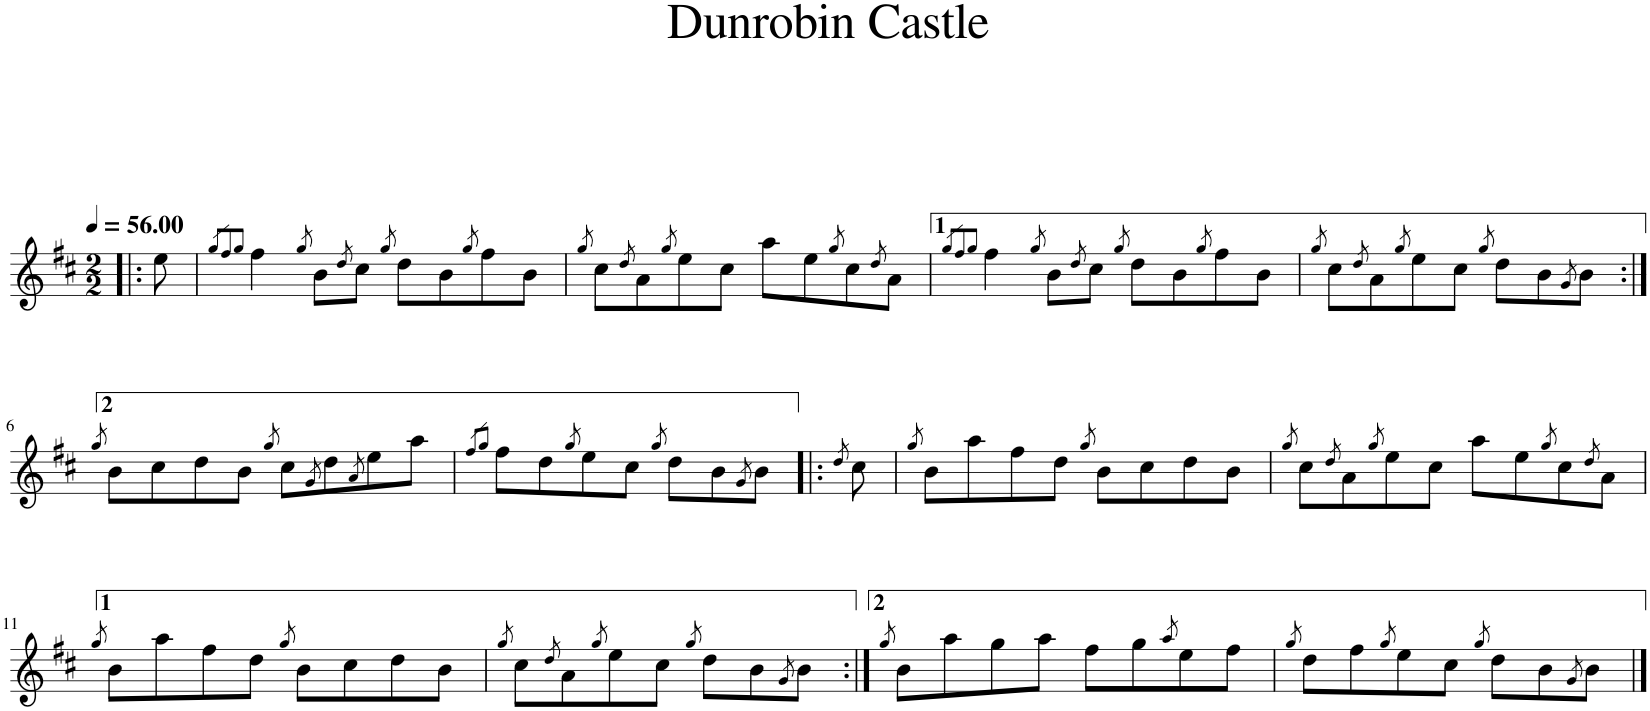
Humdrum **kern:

**kern
*part1
*staff1
*I"Bagpipe
*I'Bagp.
*clefG2
*k[f#c#]
*D:
*M2/2
*MM56
=1!|:
8ee\
=2
8qgg/L
8qff#/
8qgg/J
4ff#\
8qgg/
8b\L
8qdd/
8cc#\J
8qgg/
8dd\L
8b\
8qgg/
8ff#\
8b\J
=3
8qgg/
8cc#\L
8qdd/
8a\
8qgg/
8ee\
8cc#\J
8aa\L
8ee\
8qgg/
8cc#\
8qdd/
8a\J
=4
8qgg/L
8qff#/
8qgg/J
4ff#\
8qgg/
8b\L
8qdd/
8cc#\J
8qgg/
8dd\L
8b\
8qgg/
8ff#\
8b\J
=5
8qgg/
8cc#\L
8qdd/
8a\
8qgg/
8ee\
8cc#\J
8qgg/
8dd\L
8b\
8qg/
8b\J
!!LO:LB:g=z
=6:|!
8qgg/
8b\L
8cc#\
8dd\
8b\J
8qgg/
8cc#\L
8qg/
8dd\
8qa/
8ee\
8aa\J
=7
8qff#/L
8qgg/J
8ff#\L
8dd\
8qgg/
8ee\
8cc#\J
8qgg/
8dd\L
8b\
8qg/
8b\J
=8!|:
8qdd/
8cc#\
=9
8qgg/
8b\L
8aa\
8ff#\
8dd\J
8qgg/
8b\L
8cc#\
8dd\
8b\J
=10
8qgg/
8cc#\L
8qdd/
8a\
8qgg/
8ee\
8cc#\J
8aa\L
8ee\
8qgg/
8cc#\
8qdd/
8a\J
!!LO:LB:g=z
=11
8qgg/
8b\L
8aa\
8ff#\
8dd\J
8qgg/
8b\L
8cc#\
8dd\
8b\J
=12
8qgg/
8cc#\L
8qdd/
8a\
8qgg/
8ee\
8cc#\J
8qgg/
8dd\L
8b\
8qg/
8b\J
=13:|!
8qgg/
8b\L
8aa\
8gg\
8aa\J
8ff#\L
8gg\
8qaa/
8ee\
8ff#\J
=14
8qgg/
8dd\L
8ff#\
8qgg/
8ee\
8cc#\J
8qgg/
8dd\L
8b\
8qg/
8b\J
==
*-
